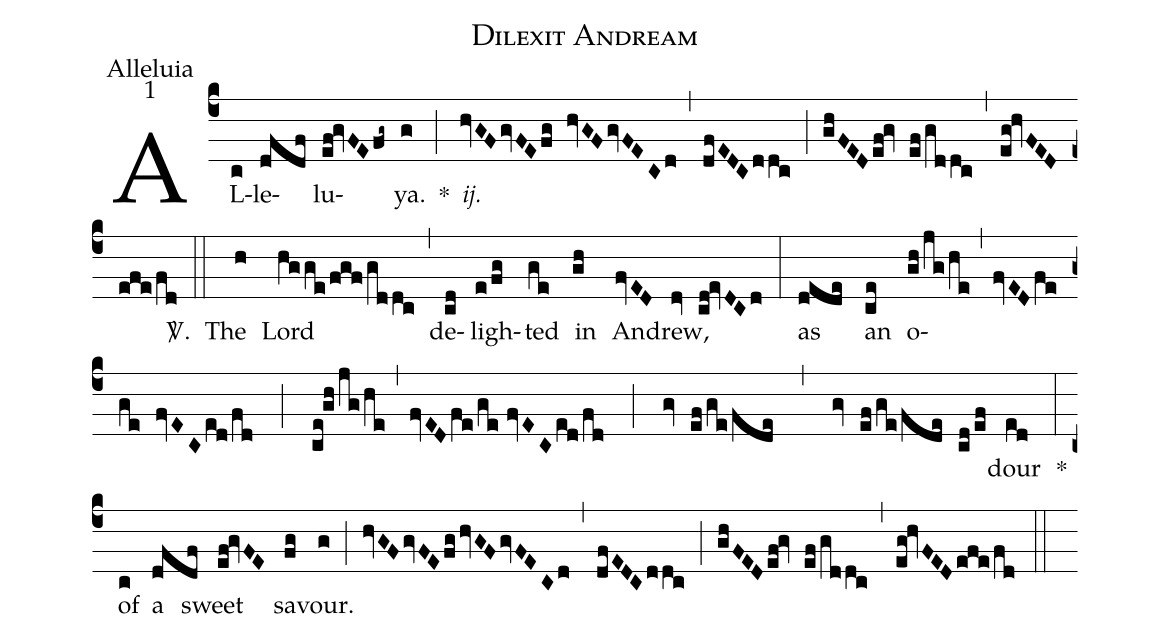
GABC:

name:Dilexit Andream;
office-part:Alleluia;
mode:1;
%%
(c4) AL(c)le(dfdf)lu(ef!gvFEfg~)ya.(g) *(;) <i>ij.</i>(hvGF/gvFE/fg hvGF/gvFECd) (,) (dfEDC/ddc) (;) (ghFED/ef!gv ef/gddc) (,) (eg!hvFED/efe/fd) <sp>V/</sp>.(::) The(h) Lord(hgge/fgf/gddc) (,) de(cd)ligh(e/fg)ted(ge) in(gh) An(fvED)drew,(dv cd!evDCd) (:) as(dede) an(ce) o(gh/jg/he,fvED/fe/ge fvEC/ed/fd;ce!gh/jg/he,fvED/fe/ge//fvEC/ed/fd;gv ef/ge/fde,gv ef/ge/fde cd/ef)dour(ed) *(:) of(c) a(dfdf) sweet(ef!gvFE) sa(fg)vour.(g) (;) (hvGF/gvFE/fg/hvGF/gvFECd) (,) (dfEDCddc) (;) (ghFED/ef!gv ef/gddc) (,) (eg!hvFED/efe/fd) (::)
